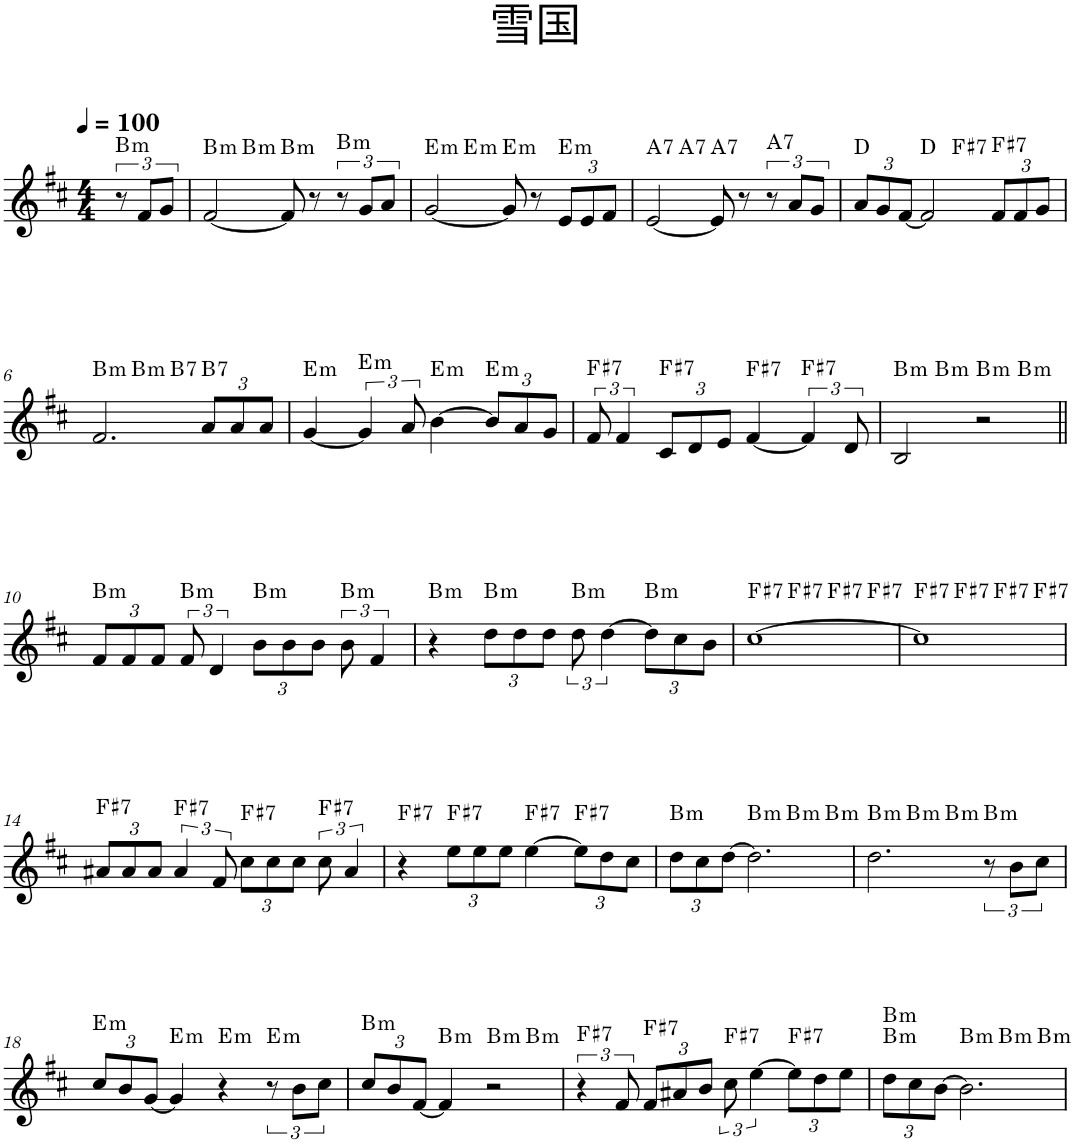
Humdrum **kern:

**kern	**harte
*part1	*part1
*staff1	*
*I"Piano	*
*I'Pno.	*
*clefG2	*
*k[f#c#]	*
*D:	*
*M4/4	*
*MM100	*
=1	=1
!	!LO:H:kt=m
12r	B:min
12f#/L	.
12g/J	.
=2	=2
!	!LO:H:kt=m
*^	*
[2f#/	4ryy	B:min
!	!	!LO:H:kt=m
.	2.ryy	B:min
!	!	!LO:H:kt=m
8f#/]	.	B:min
8r	.	.
!	!	!LO:H:kt=m
12r	.	B:min
12g/L	.	.
12a/J	.	.
=3	=3	=3
!	!	!LO:H:kt=m
[2g/	4ryy	E:min
!	!	!LO:H:kt=m
.	2.ryy	E:min
!	!	!LO:H:kt=m
8g/]	.	E:min
8r	.	.
*Xbrackettup	*	*
!	!	!LO:H:kt=m
12e/L	.	E:min
12e/	.	.
12f#/J	.	.
=4	=4	=4
!	!	!LO:H:kt=7
[2e/	4ryy	A:7
!	!	!LO:H:kt=7
.	2.ryy	A:7
!	!	!LO:H:kt=7
8e/]	.	A:7
8r	.	.
*brackettup	*	*
!	!	!LO:H:kt=7
12r	.	A:7
12a/L	.	.
12g/J	.	.
=5	=5	=5
*Xbrackettup	*	*
12a/L	2ryy	D:maj
12g/	.	.
[12f#/J	.	.
2f#/]	.	D:maj
!	!	!LO:H:kt=♯
.	2ryy	.
!	!	!LO:H:kt=♯
12f#/L	.	.
12f#/	.	.
12g/J	.	.
!!LO:LB:g=z	!!
=6	=6	=6
!	!	!LO:H:kt=m
*	*^	*
2.f#/	4ryy	2ryy	B:min
!	!	!	!LO:H:kt=m
.	2.ryy	.	B:min
!	!	!	!LO:H:kt=7
.	.	2ryy	B:7
!	!	!	!LO:H:kt=7
12a/L	.	.	B:7
12a/	.	.	.
12a/J	.	.	.
=7	=7	=7	=7
!	!	!	!LO:H:kt=m
*v	*v	*v	*
[4g/	E:min
*brackettup	*
!	!LO:H:kt=m
6g/]	E:min
12a/	.
!	!LO:H:kt=m
[4b\	E:min
*Xbrackettup	*
!	!LO:H:kt=m
12b/L]	E:min
12a/	.
12g/J	.
=8	=8
*brackettup	*
!	!LO:H:kt=♯
12f#/	.
6f#/	.
*Xbrackettup	*
!	!LO:H:kt=♯
12c#/L	.
12d/	.
12e/J	.
!	!LO:H:kt=♯
[4f#/	.
*brackettup	*
!	!LO:H:kt=♯
6f#/]	.
12d/	.
=9	=9
!	!LO:H:kt=m
*^	*
*	*^	*
2B/	4ryy	2.ryy	B:min
!	!	!	!LO:H:kt=m
.	2.ryy	.	B:min
!	!	!	!LO:H:kt=m
2r	.	.	B:min
!	!	!	!LO:H:kt=m
.	.	4ryy	B:min
*v	*v	*v	*
!!LO:LB:g=z
=10||	=10||
*Xbrackettup	*
*^	*
*	*^	*
!	!	!	!LO:H:kt=m
*v	*v	*v	*
12f#/L	B:min
12f#/	.
12f#/J	.
*brackettup	*
!	!LO:H:kt=m
12f#/	B:min
6d/	.
*Xbrackettup	*
!	!LO:H:kt=m
12b\L	B:min
12b\	.
12b\J	.
*brackettup	*
!	!LO:H:kt=m
12b\	B:min
6f#/	.
=11	=11
!	!LO:H:kt=m
4r	B:min
*Xbrackettup	*
!	!LO:H:kt=m
12dd\L	B:min
12dd\	.
12dd\J	.
*brackettup	*
!	!LO:H:kt=m
12dd\	B:min
[6dd\	.
*Xbrackettup	*
!	!LO:H:kt=m
12dd\L]	B:min
12cc#\	.
12b\J	.
=12	=12
!	!LO:H:kt=♯
*^	*
*	*^	*
*	*	*^	*
[1cc#	4ryy	2ryy	2.ryy	.
!	!	!	!	!LO:H:kt=♯
.	2.ryy	.	.	.
!	!	!	!	!LO:H:kt=♯
.	.	2ryy	.	.
!	!	!	!	!LO:H:kt=♯
.	.	.	4ryy	.
=13	=13	=13	=13	=13
!	!	!	!	!LO:H:kt=♯
1cc#]	4ryy	2ryy	2.ryy	.
!	!	!	!	!LO:H:kt=♯
.	2.ryy	.	.	.
!	!	!	!	!LO:H:kt=♯
.	.	2ryy	.	.
!	!	!	!	!LO:H:kt=♯
.	.	.	4ryy	.
!!LO:LB:g=z	!!	!!	!!
=14	=14	=14	=14	=14
!	!	!	!	!LO:H:kt=♯
*v	*v	*v	*v	*
12a#X/L	.
12a#/	.
12a#/J	.
*brackettup	*
!	!LO:H:kt=♯
6a#/	.
12f#/	.
*Xbrackettup	*
!	!LO:H:kt=♯
12cc#\L	.
12cc#\	.
12cc#\J	.
*brackettup	*
!	!LO:H:kt=♯
12cc#\	.
6a#/	.
=15	=15
!	!LO:H:kt=♯
4r	.
*Xbrackettup	*
!	!LO:H:kt=♯
12ee\L	.
12ee\	.
12ee\J	.
!	!LO:H:kt=♯
[4ee\	.
!	!LO:H:kt=♯
12ee\L]	.
12dd\	.
12cc#\J	.
=16	=16
!	!LO:H:kt=m
*^	*
*	*^	*
12dd\L	2ryy	2.ryy	B:min
12cc#\	.	.	.
[12dd\J	.	.	.
!	!	!	!LO:H:kt=m
2.dd\]	.	.	B:min
!	!	!	!LO:H:kt=m
.	2ryy	.	B:min
!	!	!	!LO:H:kt=m
.	.	4ryy	B:min
=17	=17	=17	=17
!	!	!	!LO:H:kt=m
2.dd\	4ryy	2ryy	B:min
!	!	!	!LO:H:kt=m
.	2.ryy	.	B:min
!	!	!	!LO:H:kt=m
.	.	2ryy	B:min
*brackettup	*	*	*
!	!	!	!LO:H:kt=m
12r	.	.	B:min
12b\L	.	.	.
12cc#\J	.	.	.
*v	*v	*v	*
!!LO:LB:g=z
=18	=18
*Xbrackettup	*
*^	*
*	*^	*
!	!	!	!LO:H:kt=m
*v	*v	*v	*
12cc#/L	E:min
12b/	.
[12g/J	.
!	!LO:H:kt=m
4g/]	E:min
!	!LO:H:kt=m
4r	E:min
*brackettup	*
!	!LO:H:kt=m
12r	E:min
12b\L	.
12cc#\J	.
=19	=19
*Xbrackettup	*
!	!LO:H:kt=m
*^	*
12cc#/L	2.ryy	B:min
12b/	.	.
[12f#/J	.	.
!	!	!LO:H:kt=m
4f#/]	.	B:min
!	!	!LO:H:kt=m
2r	.	B:min
!	!	!LO:H:kt=m
.	4ryy	B:min
*v	*v	*
=20	=20
*brackettup	*
*^	*
!	!	!LO:H:kt=♯
*v	*v	*
6r	.
12f#/	.
*Xbrackettup	*
!	!LO:H:kt=♯
12f#/L	.
12a#X/	.
12b/J	.
*brackettup	*
!	!LO:H:kt=♯
12cc#\	.
[6ee\	.
*Xbrackettup	*
!	!LO:H:kt=♯
12ee\L]	.
12dd\	.
12ee\J	.
=21	=21
!	!LO:H:n=1:kt=m
!	!LO:H:n=2:kt=m
*^	*
*	*^	*
12dd\L	2ryy	2.ryy	B:min B:min
12cc#\	.	.	.
[12b\J	.	.	.
!	!	!	!LO:H:kt=m
2.b\]	.	.	B:min
!	!	!	!LO:H:kt=m
.	2ryy	.	B:min
!	!	!	!LO:H:kt=m
.	.	4ryy	B:min
*v	*v	*v	*
=	=
*-	*-
